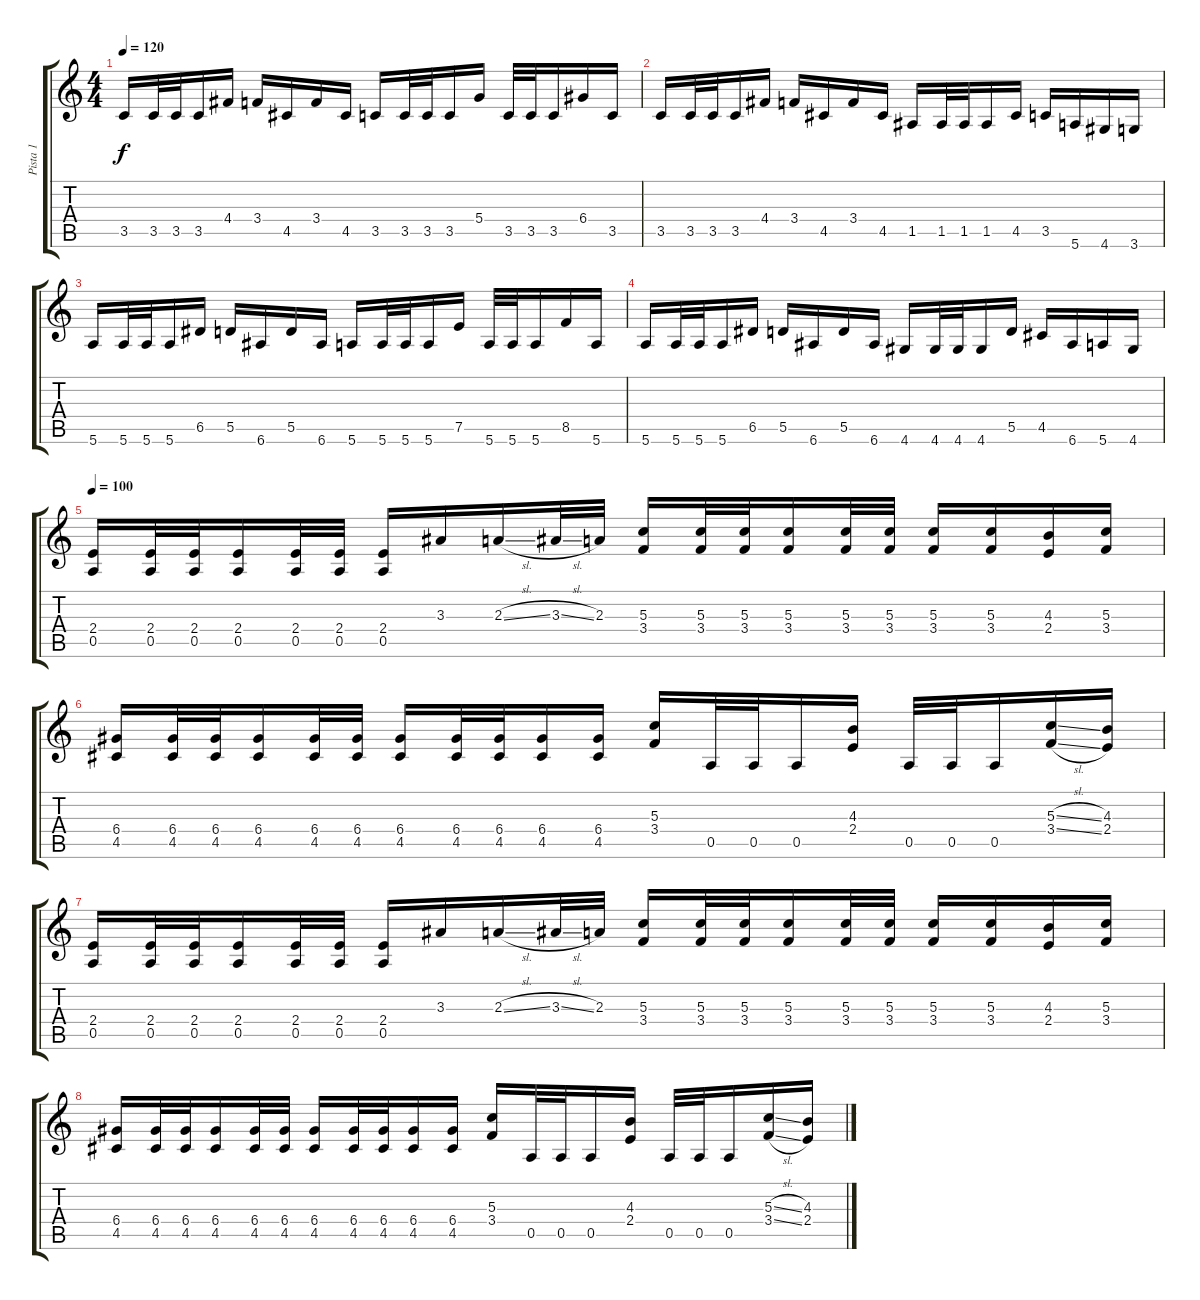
\track ("Pista 1" "Pista 1") {instrument distortionguitar}
\staff {score tabs}
\tuning (E4 B3 G3 D3 A2 E2) {hide}
\ts (4 4)
\tempo 120
\clef g2
\ks c
3.5.16{dy f} 3.5.32 3.5.32 3.5.16 4.4.16 3.4.16 4.5.16 3.4.16 4.5.16 3.5.16 3.5.32 3.5.32 3.5.16 5.4.16 3.5.32 3.5.32 3.5.16 6.4.16 3.5.16 |
3.5.16 3.5.32 3.5.32 3.5.16 4.4.16 3.4.16 4.5.16 3.4.16 4.5.16 1.5.16 1.5.32 1.5.32 1.5.16 4.5.16 3.5.16 5.6.16 4.6.16 3.6.16 |
5.6.16 5.6.32 5.6.32 5.6.16 6.5.16 5.5.16 6.6.16 5.5.16 6.6.16 5.6.16 5.6.32 5.6.32 5.6.16 7.5.16 5.6.32 5.6.32 5.6.16 8.5.16 5.6.16 |
5.6.16 5.6.32 5.6.32 5.6.16 6.5.16 5.5.16 6.6.16 5.5.16 6.6.16 4.6.16 4.6.32 4.6.32 4.6.16 5.5.16 4.5.16 6.6.16 5.6.16 4.6.16 |
\tempo 100
(2.4 0.5).16 (2.4 0.5).32 (2.4 0.5).32 (2.4 0.5).16 (2.4 0.5).32 (2.4 0.5).32 (2.4 0.5).16 3.3.16 2.3{sl}.16 3.3{sl}.32 2.3.32 (5.3 3.4).16 (5.3 3.4).32 (5.3 3.4).32 (5.3 3.4).16 (5.3 3.4).32 (5.3 3.4).32 (5.3 3.4).16 (5.3 3.4).16 (4.3 2.4).16 (5.3 3.4).16 |
(6.4 4.5).16 (6.4 4.5).32 (6.4 4.5).32 (6.4 4.5).16 (6.4 4.5).32 (6.4 4.5).32 (6.4 4.5).16 (6.4 4.5).32 (6.4 4.5).32 (6.4 4.5).16 (6.4 4.5).16 (5.3 3.4).16 0.5.32 0.5.32 0.5.16 (4.3 2.4).16 0.5.32 0.5.32 0.5.16 (5.3{sl} 3.4{sl}).16 (4.3 2.4).16 |
(2.4 0.5).16 (2.4 0.5).32 (2.4 0.5).32 (2.4 0.5).16 (2.4 0.5).32 (2.4 0.5).32 (2.4 0.5).16 3.3.16 2.3{sl}.16 3.3{sl}.32 2.3.32 (5.3 3.4).16 (5.3 3.4).32 (5.3 3.4).32 (5.3 3.4).16 (5.3 3.4).32 (5.3 3.4).32 (5.3 3.4).16 (5.3 3.4).16 (4.3 2.4).16 (5.3 3.4).16 |
(6.4 4.5).16 (6.4 4.5).32 (6.4 4.5).32 (6.4 4.5).16 (6.4 4.5).32 (6.4 4.5).32 (6.4 4.5).16 (6.4 4.5).32 (6.4 4.5).32 (6.4 4.5).16 (6.4 4.5).16 (5.3 3.4).16 0.5.32 0.5.32 0.5.16 (4.3 2.4).16 0.5.32 0.5.32 0.5.16 (5.3{sl} 3.4{sl}).16 (4.3 2.4).16
